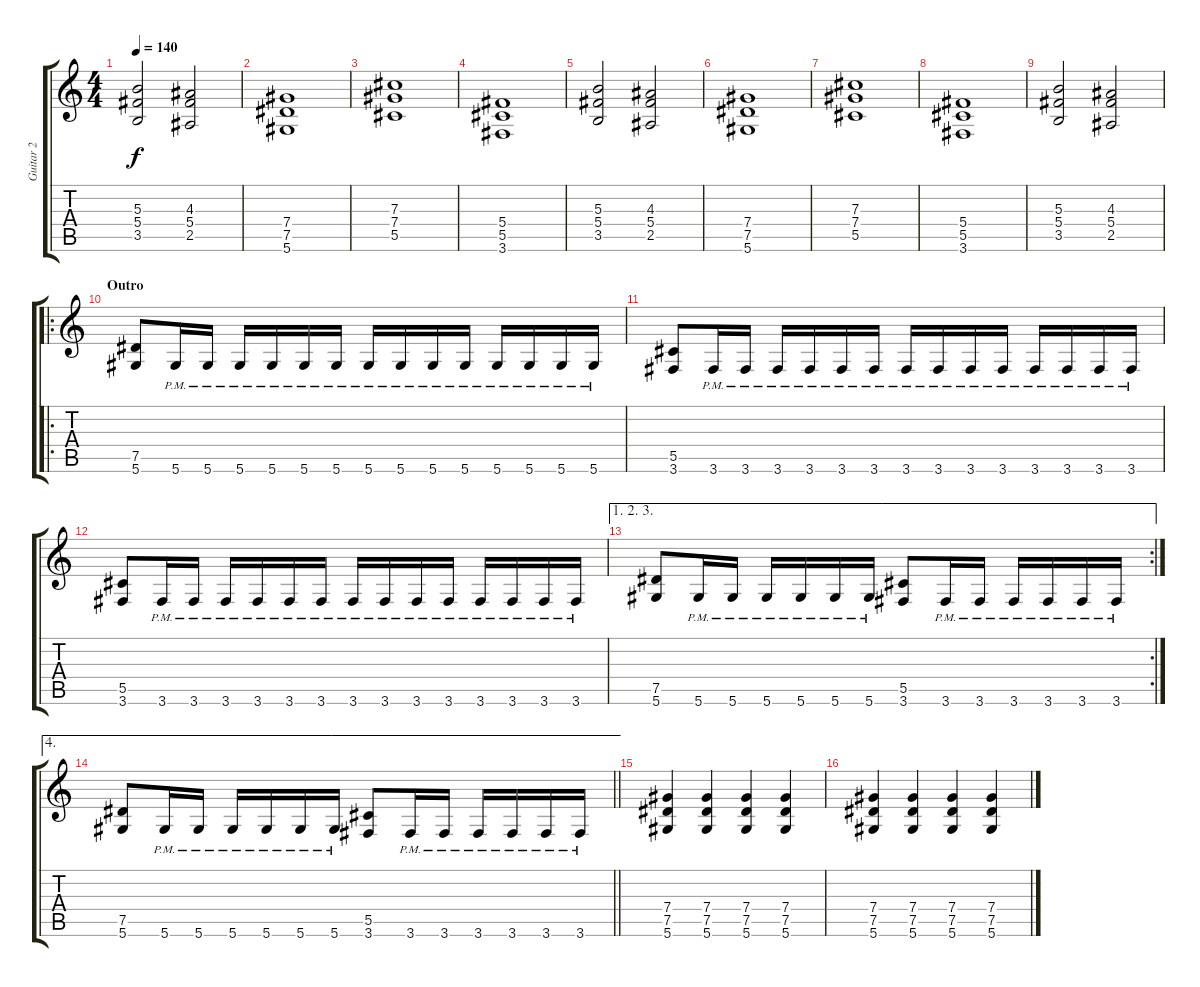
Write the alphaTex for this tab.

\track ("Guitar 2" "Guitar 2") {instrument overdrivenguitar}
\staff {score tabs}
\tuning (Eb4 Bb3 Gb3 Db3 Ab2 Eb2) {hide}
\ts (4 4)
\tempo 140
\clef g2
\ks c
(5.3 5.4 3.5).2{dy f} (4.3 5.4 2.5).2 |
(7.4 7.5 5.6).1 |
(7.3 7.4 5.5).1 |
(5.4 5.5 3.6).1 |
(5.3 5.4 3.5).2 (4.3 5.4 2.5).2 |
(7.4 7.5 5.6).1 |
(7.3 7.4 5.5).1 |
(5.4 5.5 3.6).1 |
(5.3 5.4 3.5).2 (4.3 5.4 2.5).2 |
\ro
\section ("" "Outro")
(7.5 5.6).8 5.6{pm}.16 5.6{pm}.16 5.6{pm}.16 5.6{pm}.16 5.6{pm}.16 5.6{pm}.16 5.6{pm}.16 5.6{pm}.16 5.6{pm}.16 5.6{pm}.16 5.6{pm}.16 5.6{pm}.16 5.6{pm}.16 5.6{pm}.16 |
(5.5 3.6).8 3.6{pm}.16 3.6{pm}.16 3.6{pm}.16 3.6{pm}.16 3.6{pm}.16 3.6{pm}.16 3.6{pm}.16 3.6{pm}.16 3.6{pm}.16 3.6{pm}.16 3.6{pm}.16 3.6{pm}.16 3.6{pm}.16 3.6{pm}.16 |
(5.5 3.6).8 3.6{pm}.16 3.6{pm}.16 3.6{pm}.16 3.6{pm}.16 3.6{pm}.16 3.6{pm}.16 3.6{pm}.16 3.6{pm}.16 3.6{pm}.16 3.6{pm}.16 3.6{pm}.16 3.6{pm}.16 3.6{pm}.16 3.6{pm}.16 |
\ae (1 2 3)
\rc 2
(7.5 5.6).8 5.6{pm}.16 5.6{pm}.16 5.6{pm}.16 5.6{pm}.16 5.6{pm}.16 5.6{pm}.16 (5.5 3.6).8 3.6{pm}.16 3.6{pm}.16 3.6{pm}.16 3.6{pm}.16 3.6{pm}.16 3.6{pm}.16 |
\ae 4
\barLineRight lightlight
(7.5 5.6).8 5.6{pm}.16 5.6{pm}.16 5.6{pm}.16 5.6{pm}.16 5.6{pm}.16 5.6{pm}.16 (5.5 3.6).8 3.6{pm}.16 3.6{pm}.16 3.6{pm}.16 3.6{pm}.16 3.6{pm}.16 3.6{pm}.16 |
(7.4 7.5 5.6).4 (7.4 7.5 5.6).4 (7.4 7.5 5.6).4 (7.4 7.5 5.6).4 |
(7.4 7.5 5.6).4 (7.4 7.5 5.6).4 (7.4 7.5 5.6).4 (7.4 7.5 5.6).4
